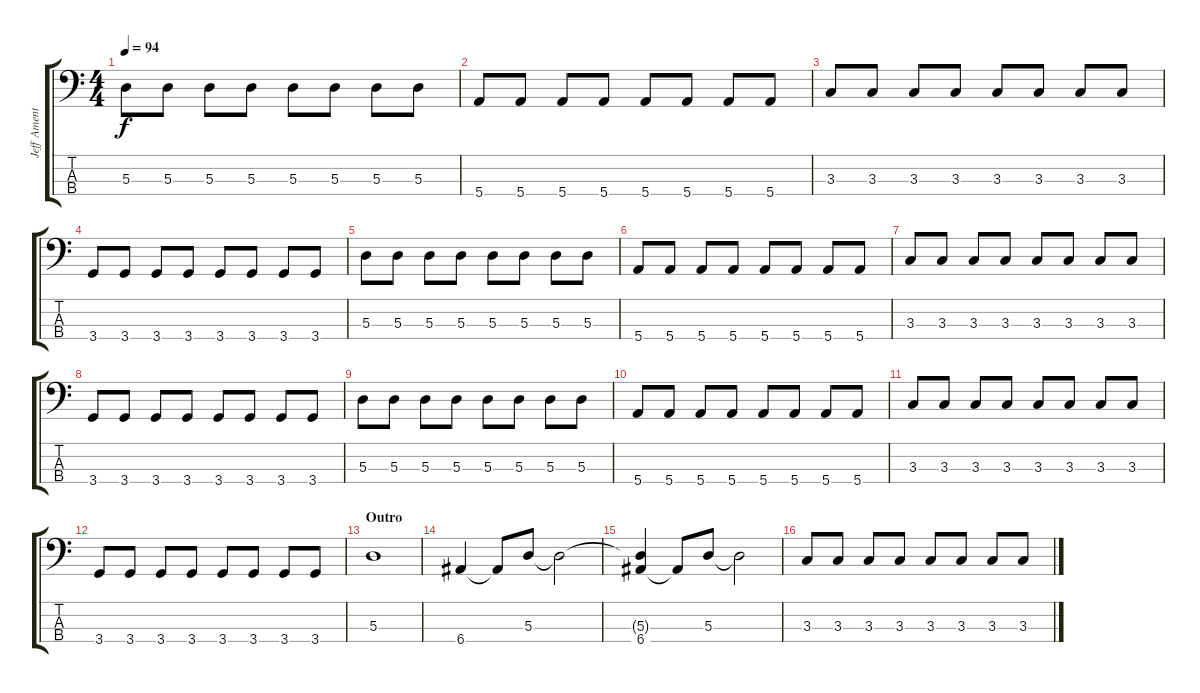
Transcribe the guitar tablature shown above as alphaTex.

\track ("Jeff Ament" "Jeff Ament") {instrument electricbassfinger}
\staff {score tabs}
\tuning (G2 D2 A1 E1) {hide}
\ts (4 4)
\tempo 94
\clef f4
\ks c
5.3.8{dy f} 5.3.8 5.3.8 5.3.8 5.3.8 5.3.8 5.3.8 5.3.8 |
5.4.8 5.4.8 5.4.8 5.4.8 5.4.8 5.4.8 5.4.8 5.4.8 |
3.3.8 3.3.8 3.3.8 3.3.8 3.3.8 3.3.8 3.3.8 3.3.8 |
3.4.8 3.4.8 3.4.8 3.4.8 3.4.8 3.4.8 3.4.8 3.4.8 |
5.3.8 5.3.8 5.3.8 5.3.8 5.3.8 5.3.8 5.3.8 5.3.8 |
5.4.8 5.4.8 5.4.8 5.4.8 5.4.8 5.4.8 5.4.8 5.4.8 |
3.3.8 3.3.8 3.3.8 3.3.8 3.3.8 3.3.8 3.3.8 3.3.8 |
3.4.8 3.4.8 3.4.8 3.4.8 3.4.8 3.4.8 3.4.8 3.4.8 |
5.3.8 5.3.8 5.3.8 5.3.8 5.3.8 5.3.8 5.3.8 5.3.8 |
5.4.8 5.4.8 5.4.8 5.4.8 5.4.8 5.4.8 5.4.8 5.4.8 |
3.3.8 3.3.8 3.3.8 3.3.8 3.3.8 3.3.8 3.3.8 3.3.8 |
3.4.8 3.4.8 3.4.8 3.4.8 3.4.8 3.4.8 3.4.8 3.4.8 |
\section ("" "Outro")
5.3.1 |
6.4.4 6.4{t}.8 5.3.8 5.3{t}.2 |
(5.3{t} 6.4).4 6.4{t}.8 5.3.8 5.3{t}.2 |
3.3.8 3.3.8 3.3.8 3.3.8 3.3.8 3.3.8 3.3.8 3.3.8
